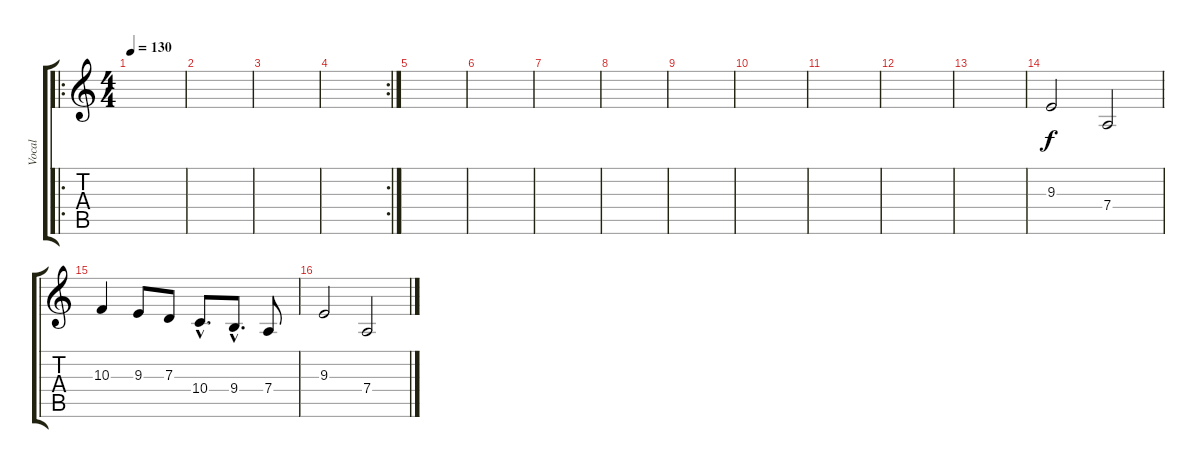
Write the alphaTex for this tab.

\track ("Vocal" "Vocal") {instrument trumpet}
\staff {score tabs}
\tuning (E4 B3 G3 D3 A2 E2) {hide}
\ro
\ts (4 4)
\tempo 130
\clef g2
\ks c
|
|
|
\rc 2
|
|
|
|
|
|
|
|
|
|
9.3.2 7.4.2 |
10.3.4 9.3.8 7.3.8 10.4{hac}.8{d} 9.4{hac}.8{d} 7.4.8 |
9.3.2 7.4.2
